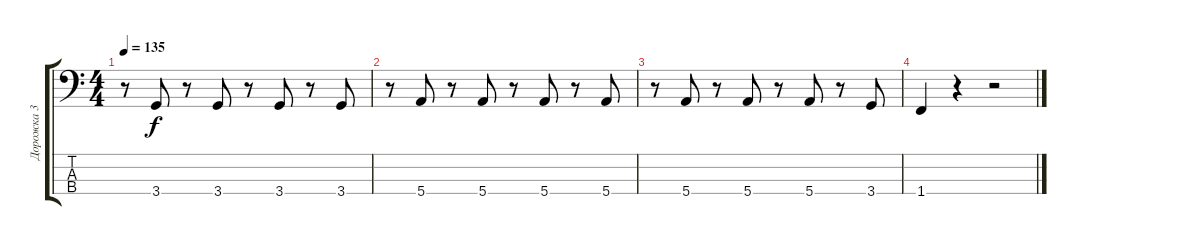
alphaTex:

\track ("Дорожка 3" "Дорожка 3") {instrument synthbass2}
\staff {score tabs}
\tuning (G2 D2 A1 E1) {hide}
\ts (4 4)
\tempo 135
\clef f4
\ks c
r.8{dy f} 3.4.8 r.8 3.4.8 r.8 3.4.8 r.8 3.4.8 |
r.8 5.4.8 r.8 5.4.8 r.8 5.4.8 r.8 5.4.8 |
r.8 5.4.8 r.8 5.4.8 r.8 5.4.8 r.8 3.4.8 |
1.4.4 r.4 r.2
